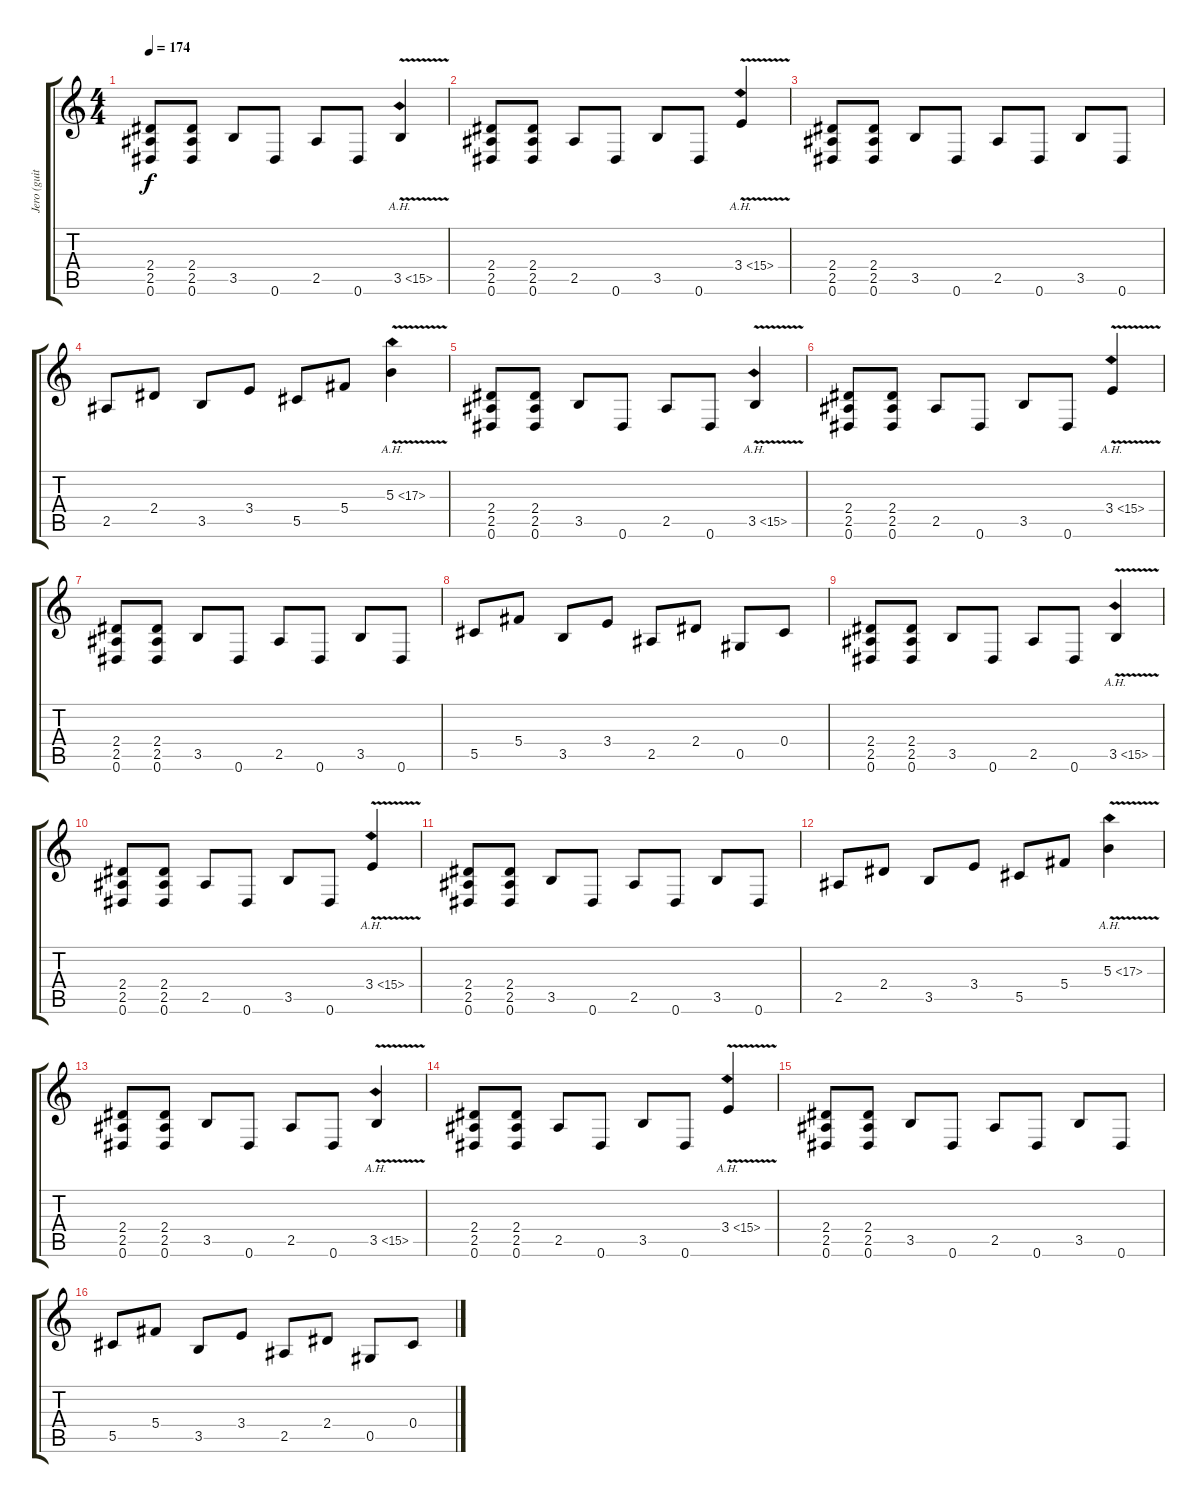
\track ("Jero (guitarra)" "Jero (guit") {instrument distortionguitar}
\staff {score tabs}
\tuning (Eb4 Bb3 Gb3 Db3 Ab2 Eb2) {hide}
\ts (4 4)
\tempo 174
\clef g2
\ks c
(2.4 2.5 0.6).8{dy f instrument distortionguitar} (2.4 2.5 0.6).8 3.5.8 0.6.8 2.5.8 0.6.8 3.5{ah 12 v}.4 |
(2.4 2.5 0.6).8 (2.4 2.5 0.6).8 2.5.8 0.6.8 3.5.8 0.6.8 3.4{ah 12 v}.4 |
(2.4 2.5 0.6).8 (2.4 2.5 0.6).8 3.5.8 0.6.8 2.5.8 0.6.8 3.5.8 0.6.8 |
2.5.8 2.4.8 3.5.8 3.4.8 5.5.8 5.4.8 5.3{ah 12 v}.4 |
(2.4 2.5 0.6).8 (2.4 2.5 0.6).8 3.5.8 0.6.8 2.5.8 0.6.8 3.5{ah 12 v}.4 |
(2.4 2.5 0.6).8 (2.4 2.5 0.6).8 2.5.8 0.6.8 3.5.8 0.6.8 3.4{ah 12 v}.4 |
(2.4 2.5 0.6).8 (2.4 2.5 0.6).8 3.5.8 0.6.8 2.5.8 0.6.8 3.5.8 0.6.8 |
5.5.8 5.4.8 3.5.8 3.4.8 2.5.8 2.4.8 0.5.8 0.4.8 |
(2.4 2.5 0.6).8 (2.4 2.5 0.6).8 3.5.8 0.6.8 2.5.8 0.6.8 3.5{ah 12 v}.4 |
(2.4 2.5 0.6).8 (2.4 2.5 0.6).8 2.5.8 0.6.8 3.5.8 0.6.8 3.4{ah 12 v}.4 |
(2.4 2.5 0.6).8 (2.4 2.5 0.6).8 3.5.8 0.6.8 2.5.8 0.6.8 3.5.8 0.6.8 |
2.5.8 2.4.8 3.5.8 3.4.8 5.5.8 5.4.8 5.3{ah 12 v}.4 |
(2.4 2.5 0.6).8 (2.4 2.5 0.6).8 3.5.8 0.6.8 2.5.8 0.6.8 3.5{ah 12 v}.4 |
(2.4 2.5 0.6).8 (2.4 2.5 0.6).8 2.5.8 0.6.8 3.5.8 0.6.8 3.4{ah 12 v}.4 |
(2.4 2.5 0.6).8 (2.4 2.5 0.6).8 3.5.8 0.6.8 2.5.8 0.6.8 3.5.8 0.6.8 |
5.5.8 5.4.8 3.5.8 3.4.8 2.5.8 2.4.8 0.5.8 0.4.8
